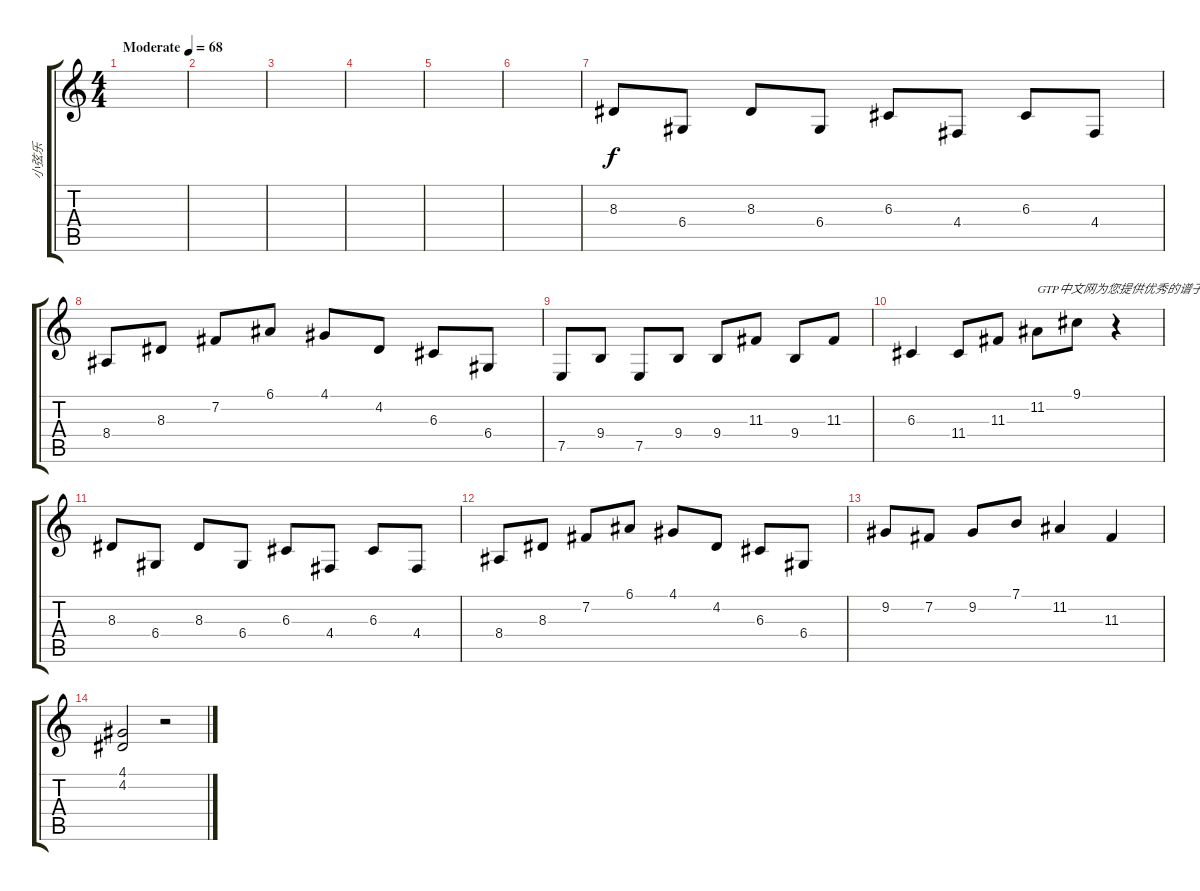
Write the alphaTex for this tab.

\track ("小弦乐" "小弦乐") {instrument stringensemble1}
\staff {score tabs}
\tuning (E4 B3 G3 D3 A2 E2) {hide}
\ts (4 4)
\tempo (68 "Moderate")
\clef g2
\ks c
|
|
|
|
|
|
8.3.8 6.4.8 8.3.8 6.4.8 6.3.8 4.4.8 6.3.8 4.4.8 |
8.4.8 8.3.8 7.2.8 6.1.8 4.1.8 4.2.8 6.3.8 6.4.8 |
7.5.8 9.4.8 7.5.8 9.4.8 9.4.8 11.3.8 9.4.8 11.3.8 |
6.3.4 11.4.8 11.3.8 11.2.8{txt "GTP中文网为您提供优秀的谱子"} 9.1.8 r.4 |
8.3.8 6.4.8 8.3.8 6.4.8 6.3.8 4.4.8 6.3.8 4.4.8 |
8.4.8 8.3.8 7.2.8 6.1.8 4.1.8 4.2.8 6.3.8 6.4.8 |
9.2.8 7.2.8 9.2.8 7.1.8 11.2.4 11.3.4 |
(4.1 4.2).2 r.2
